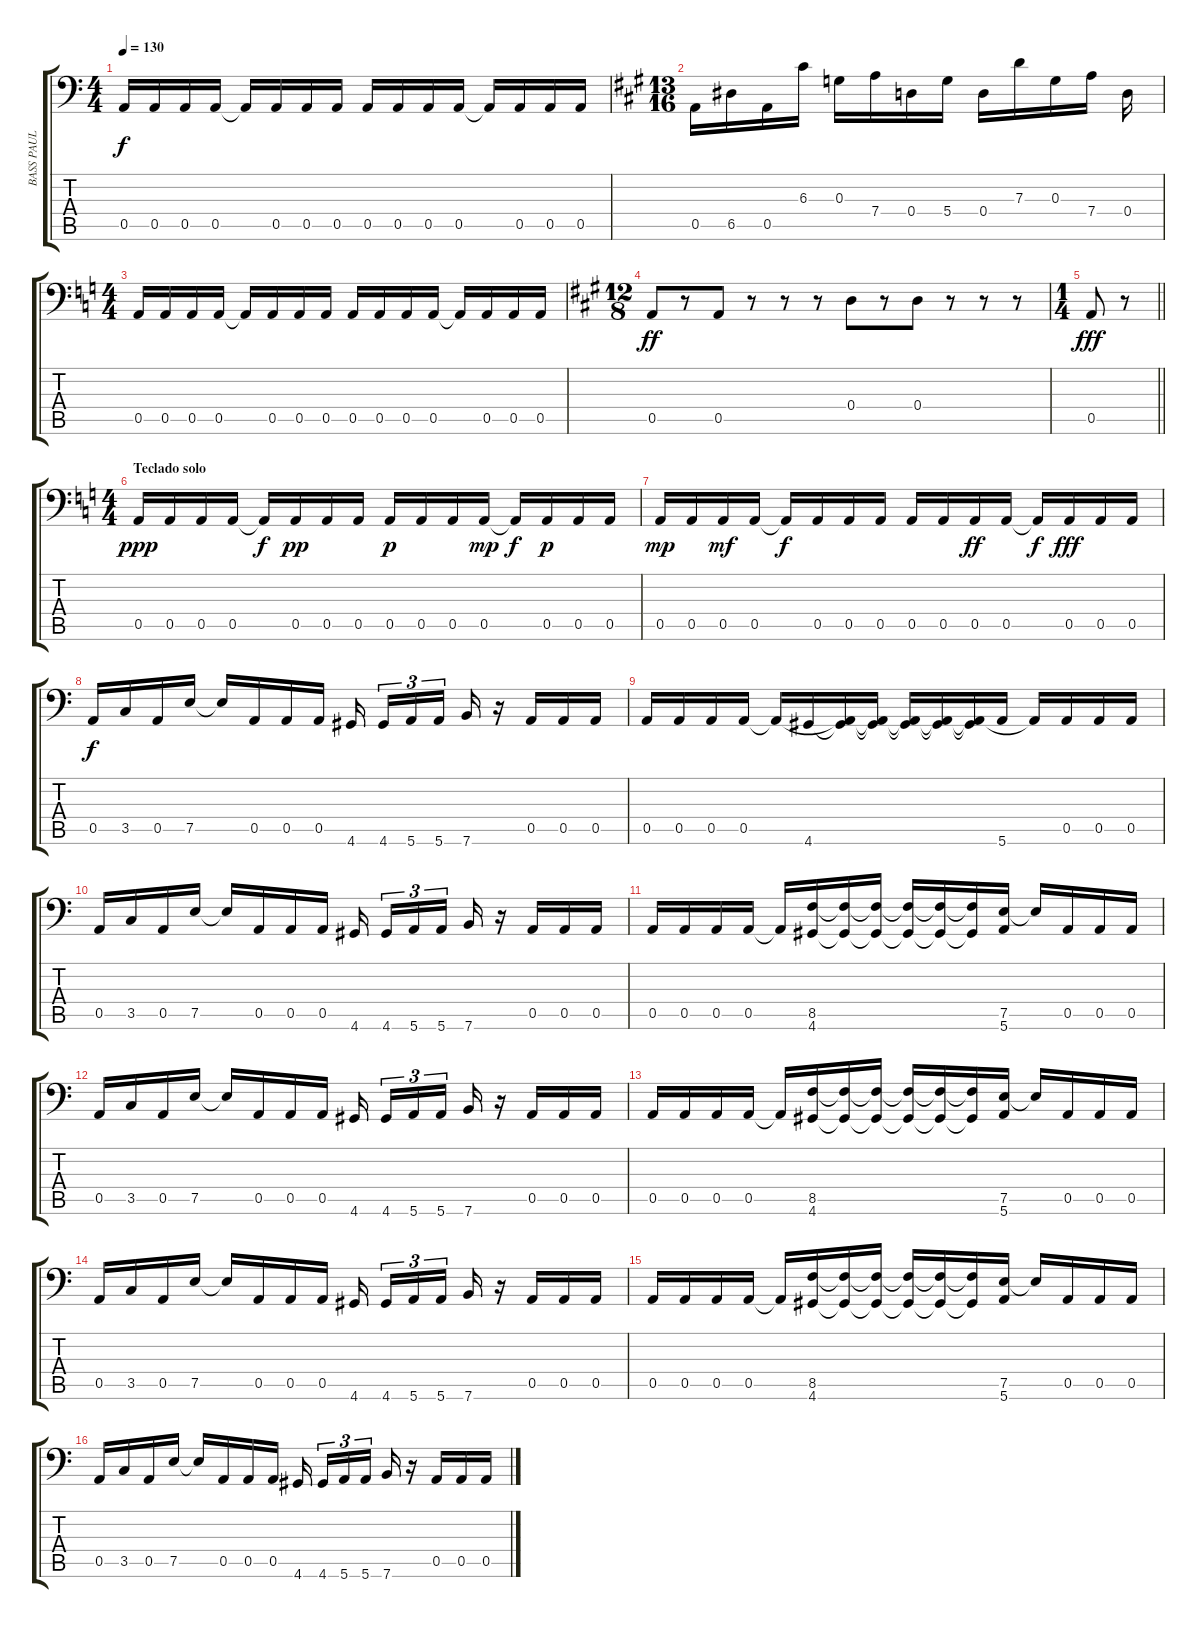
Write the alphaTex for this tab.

\track ("BASS PAUL" "BASS PAUL") {instrument electricbassfinger}
\staff {score tabs}
\tuning (E3 B2 G2 D2 A1 E1) {hide}
\ts (4 4)
\tempo 130
\clef f4
\ks c
0.5.16{dy f} 0.5.16 0.5.16 0.5.16 0.5{t}.16 0.5.16 0.5.16 0.5.16 0.5.16 0.5.16 0.5.16 0.5.16 0.5{t}.16 0.5.16 0.5.16 0.5.16 |
\ts (13 16)
\ks a
0.5.16 6.5.16 0.5.16 6.3.16 0.3.16 7.4.16 0.4.16 5.4.16 0.4.16 7.3.16 0.3.16 7.4.16 0.4.16 |
\ts (4 4)
\ks c
0.5.16 0.5.16 0.5.16 0.5.16 0.5{t}.16 0.5.16 0.5.16 0.5.16 0.5.16 0.5.16 0.5.16 0.5.16 0.5{t}.16 0.5.16 0.5.16 0.5.16 |
\ts (12 8)
\ks a
0.5.8{dy ff} r.8 0.5.8 r.8 r.8 r.8 0.4.8 r.8 0.4.8 r.8 r.8 r.8 |
\ts (1 4)
\barLineRight lightlight
0.5.8{dy fff} r.8 |
\ts (4 4)
\section ("" "Teclado solo")
\ks c
0.5.16{dy ppp} 0.5.16 0.5.16 0.5.16 0.5{t}.16{dy f} 0.5.16{dy pp} 0.5.16 0.5.16 0.5.16{dy p} 0.5.16 0.5.16 0.5.16{dy mp} 0.5{t}.16{dy f} 0.5.16{dy p} 0.5.16 0.5.16 |
0.5.16{dy mp} 0.5.16 0.5.16{dy mf} 0.5.16 0.5{t}.16{dy f} 0.5.16 0.5.16 0.5.16 0.5.16 0.5.16 0.5.16{dy ff} 0.5.16 0.5{t}.16{dy f} 0.5.16{dy fff} 0.5.16 0.5.16 |
0.5.16{dy f} 3.5.16 0.5.16 7.5.16 7.5{t}.16 0.5.16 0.5.16 0.5.16 4.6.16{beam splitsecondary} 4.6.16{tu (3 2)} 5.6.16{tu (3 2)} 5.6.16{tu (3 2) beam splitsecondary} 7.6.16 r.16 0.5.16 0.5.16 0.5.16 |
0.5.16 0.5.16 0.5.16 0.5.16 0.5{t}.16 4.6.16 (0.5{t} 4.6{t}).16 (0.5{t} 4.6{t}).16 (0.5{t} 4.6{t}).16 (0.5{t} 4.6{t}).16 (0.5{t} 4.6{t}).16 5.6.16 0.5{t}.16 0.5.16 0.5.16 0.5.16 |
0.5.16 3.5.16 0.5.16 7.5.16 7.5{t}.16 0.5.16 0.5.16 0.5.16 4.6.16{beam splitsecondary} 4.6.16{tu (3 2)} 5.6.16{tu (3 2)} 5.6.16{tu (3 2) beam splitsecondary} 7.6.16 r.16 0.5.16 0.5.16 0.5.16 |
0.5.16 0.5.16 0.5.16 0.5.16 0.5{t}.16 (8.5 4.6).16 (8.5{t} 4.6{t}).16 (8.5{t} 4.6{t}).16 (8.5{t} 4.6{t}).16 (8.5{t} 4.6{t}).16 (8.5{t} 4.6{t}).16 (7.5 5.6).16 7.5{t}.16 0.5.16 0.5.16 0.5.16 |
0.5.16 3.5.16 0.5.16 7.5.16 7.5{t}.16 0.5.16 0.5.16 0.5.16 4.6.16{beam splitsecondary} 4.6.16{tu (3 2)} 5.6.16{tu (3 2)} 5.6.16{tu (3 2) beam splitsecondary} 7.6.16 r.16 0.5.16 0.5.16 0.5.16 |
0.5.16 0.5.16 0.5.16 0.5.16 0.5{t}.16 (8.5 4.6).16 (8.5{t} 4.6{t}).16 (8.5{t} 4.6{t}).16 (8.5{t} 4.6{t}).16 (8.5{t} 4.6{t}).16 (8.5{t} 4.6{t}).16 (7.5 5.6).16 7.5{t}.16 0.5.16 0.5.16 0.5.16 |
0.5.16 3.5.16 0.5.16 7.5.16 7.5{t}.16 0.5.16 0.5.16 0.5.16 4.6.16{beam splitsecondary} 4.6.16{tu (3 2)} 5.6.16{tu (3 2)} 5.6.16{tu (3 2) beam splitsecondary} 7.6.16 r.16 0.5.16 0.5.16 0.5.16 |
0.5.16 0.5.16 0.5.16 0.5.16 0.5{t}.16 (8.5 4.6).16 (8.5{t} 4.6{t}).16 (8.5{t} 4.6{t}).16 (8.5{t} 4.6{t}).16 (8.5{t} 4.6{t}).16 (8.5{t} 4.6{t}).16 (7.5 5.6).16 7.5{t}.16 0.5.16 0.5.16 0.5.16 |
0.5.16 3.5.16 0.5.16 7.5.16 7.5{t}.16 0.5.16 0.5.16 0.5.16 4.6.16{beam splitsecondary} 4.6.16{tu (3 2)} 5.6.16{tu (3 2)} 5.6.16{tu (3 2) beam splitsecondary} 7.6.16 r.16 0.5.16 0.5.16 0.5.16
